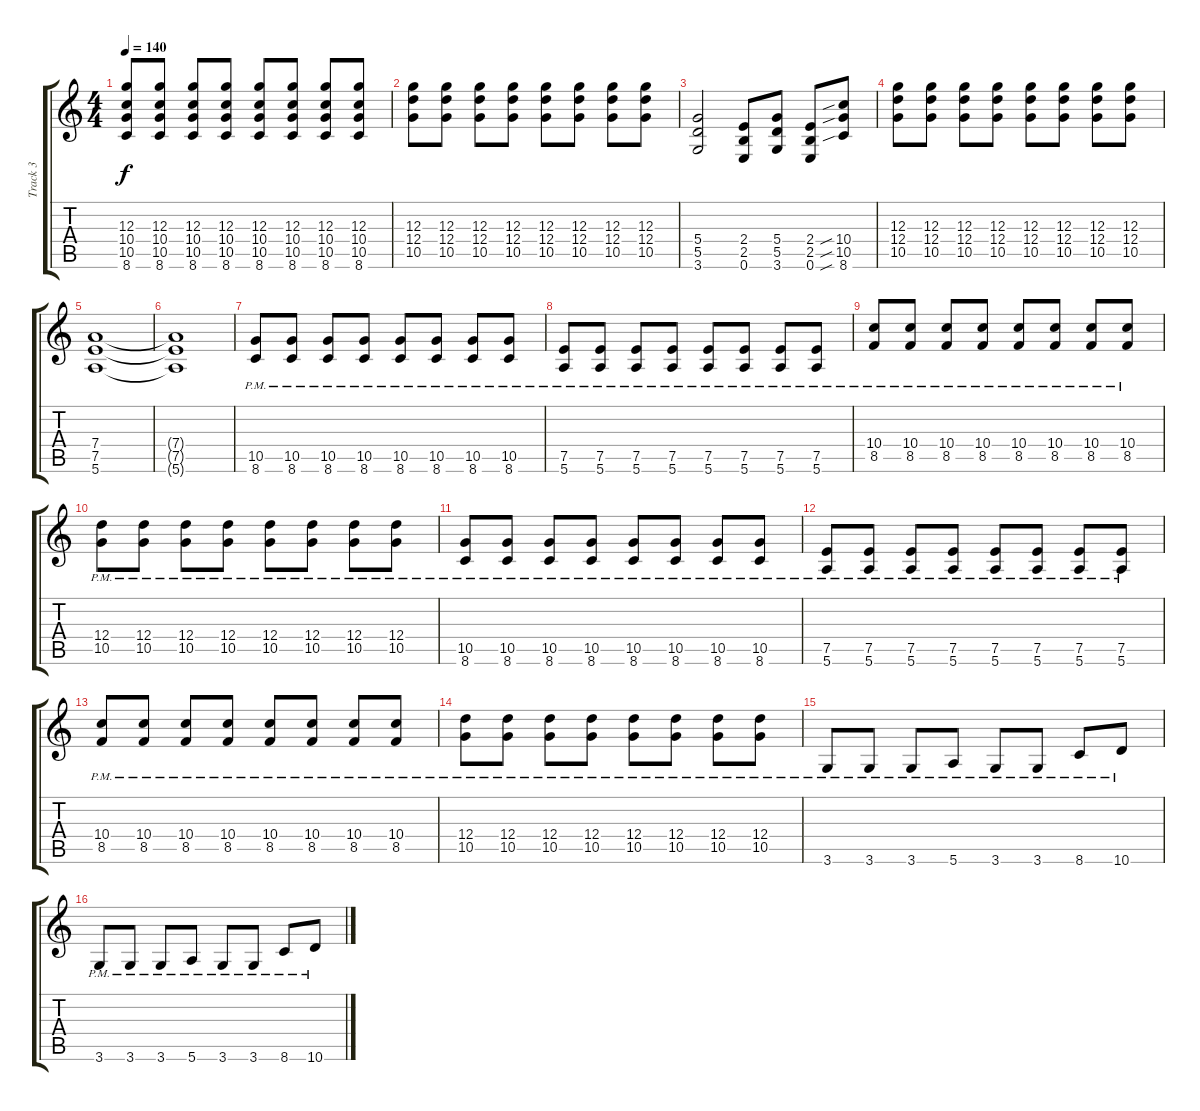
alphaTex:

\track ("Track 3" "Track 3") {instrument distortionguitar}
\staff {score tabs}
\tuning (E4 B3 G3 D3 A2 E2) {hide}
\ts (4 4)
\tempo 140
\clef g2
\ks c
(12.3 10.4 10.5 8.6).8{dy f} (12.3 10.4 10.5 8.6).8 (12.3 10.4 10.5 8.6).8 (12.3 10.4 10.5 8.6).8 (12.3 10.4 10.5 8.6).8 (12.3 10.4 10.5 8.6).8 (12.3 10.4 10.5 8.6).8 (12.3 10.4 10.5 8.6).8 |
(12.3 12.4 10.5).8 (12.3 12.4 10.5).8 (12.3 12.4 10.5).8 (12.3 12.4 10.5).8 (12.3 12.4 10.5).8 (12.3 12.4 10.5).8 (12.3 12.4 10.5).8 (12.3 12.4 10.5).8 |
(5.4 5.5 3.6).2 (2.4 2.5 0.6).8 (5.4 5.5 3.6).8 (2.4 2.5 0.6).8 (10.4{sib} 10.5{sib} 8.6{sib}).8 |
(12.3 12.4 10.5).8 (12.3 12.4 10.5).8 (12.3 12.4 10.5).8 (12.3 12.4 10.5).8 (12.3 12.4 10.5).8 (12.3 12.4 10.5).8 (12.3 12.4 10.5).8 (12.3 12.4 10.5).8 |
(7.4 7.5 5.6).1 |
(7.4{t} 7.5{t} 5.6{t}).1 |
(10.5{pm} 8.6{pm}).8 (10.5{pm} 8.6{pm}).8 (10.5{pm} 8.6{pm}).8 (10.5{pm} 8.6{pm}).8 (10.5{pm} 8.6{pm}).8 (10.5{pm} 8.6{pm}).8 (10.5{pm} 8.6{pm}).8 (10.5{pm} 8.6{pm}).8 |
(7.5{pm} 5.6{pm}).8 (7.5{pm} 5.6{pm}).8 (7.5{pm} 5.6{pm}).8 (7.5{pm} 5.6{pm}).8 (7.5{pm} 5.6{pm}).8 (7.5{pm} 5.6{pm}).8 (7.5{pm} 5.6{pm}).8 (7.5{pm} 5.6{pm}).8 |
(10.4{pm} 8.5).8 (10.4{pm} 8.5).8 (10.4{pm} 8.5).8 (10.4{pm} 8.5).8 (10.4{pm} 8.5).8 (10.4{pm} 8.5).8 (10.4{pm} 8.5).8 (10.4{pm} 8.5).8 |
(12.4{pm} 10.5).8 (12.4{pm} 10.5).8 (12.4{pm} 10.5).8 (12.4{pm} 10.5).8 (12.4{pm} 10.5).8 (12.4{pm} 10.5).8 (12.4{pm} 10.5).8 (12.4{pm} 10.5).8 |
(10.5{pm} 8.6{pm}).8 (10.5{pm} 8.6{pm}).8 (10.5{pm} 8.6{pm}).8 (10.5{pm} 8.6{pm}).8 (10.5{pm} 8.6{pm}).8 (10.5{pm} 8.6{pm}).8 (10.5{pm} 8.6{pm}).8 (10.5{pm} 8.6{pm}).8 |
(7.5{pm} 5.6{pm}).8 (7.5{pm} 5.6{pm}).8 (7.5{pm} 5.6{pm}).8 (7.5{pm} 5.6{pm}).8 (7.5{pm} 5.6{pm}).8 (7.5{pm} 5.6{pm}).8 (7.5{pm} 5.6{pm}).8 (7.5{pm} 5.6{pm}).8 |
(10.4{pm} 8.5).8 (10.4{pm} 8.5).8 (10.4{pm} 8.5).8 (10.4{pm} 8.5).8 (10.4{pm} 8.5).8 (10.4{pm} 8.5).8 (10.4{pm} 8.5).8 (10.4{pm} 8.5).8 |
(12.4{pm} 10.5).8 (12.4{pm} 10.5).8 (12.4{pm} 10.5).8 (12.4{pm} 10.5).8 (12.4{pm} 10.5).8 (12.4{pm} 10.5).8 (12.4{pm} 10.5).8 (12.4{pm} 10.5).8 |
3.6{pm}.8 3.6{pm}.8 3.6{pm}.8 5.6{pm}.8 3.6{pm}.8 3.6{pm}.8 8.6{pm}.8 10.6{pm}.8 |
3.6{pm}.8 3.6{pm}.8 3.6{pm}.8 5.6{pm}.8 3.6{pm}.8 3.6{pm}.8 8.6{pm}.8 10.6{pm}.8
